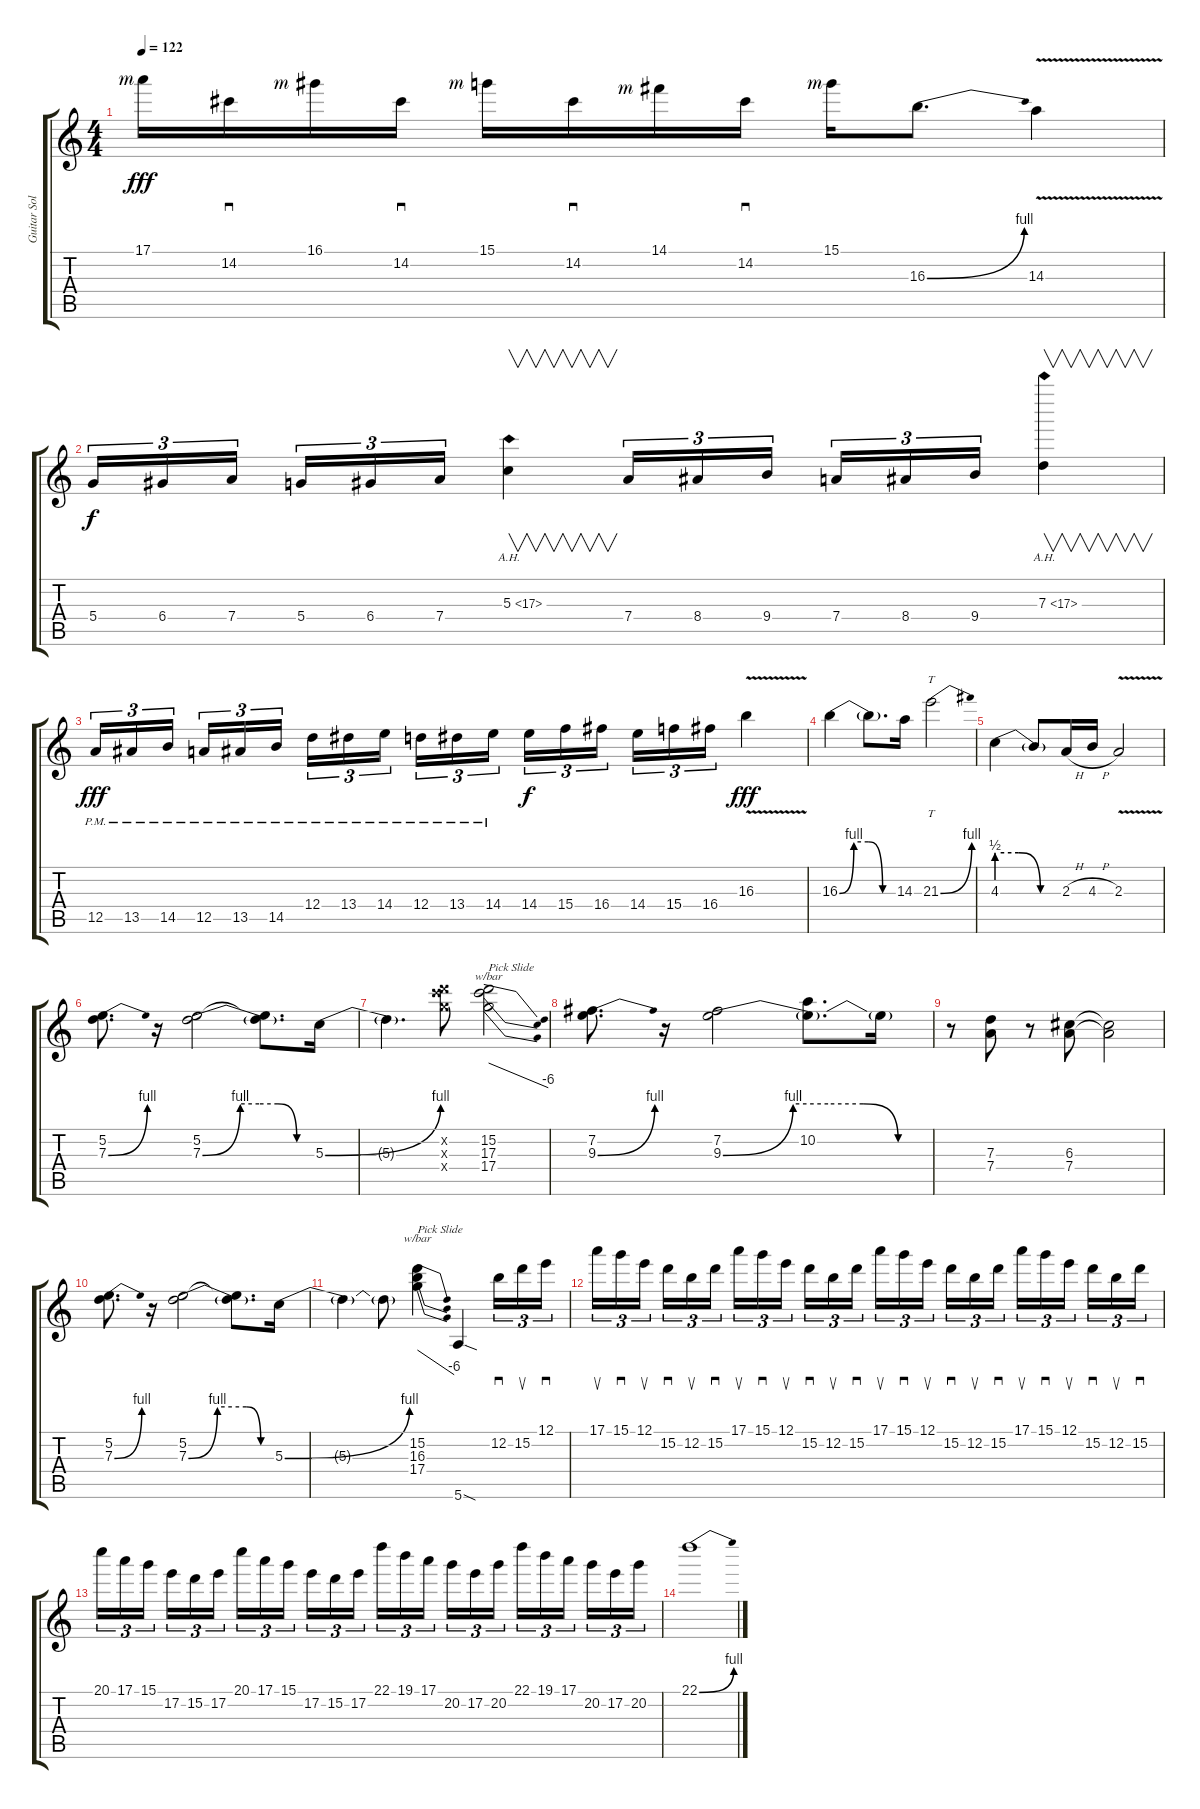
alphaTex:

\track ("Guitar Solo" "Guitar Sol") {instrument distortionguitar}
\staff {score tabs}
\tuning (E4 B3 G3 D3 A2 E2) {hide}
\ts (4 4)
\tempo 122
\clef g2
\ks c
17.1{rf 3}.16{dy fff} 14.2.16{sd} 16.1{rf 3}.16 14.2.16{sd} 15.1{rf 3}.16 14.2.16{sd} 14.1{rf 3}.16 14.2.16{sd} 15.1{rf 3}.16 16.3{be (bend 0 0 60 4)}.8{d} 14.3{v}.4 |
5.4.16{tu (3 2) dy f} 6.4.16{tu (3 2)} 7.4.16{tu (3 2) beam splitsecondary} 5.4.16{tu (3 2)} 6.4.16{tu (3 2)} 7.4.16{tu (3 2)} 5.3{ah 12}.4{v} 7.4.16{tu (3 2)} 8.4.16{tu (3 2)} 9.4.16{tu (3 2) beam splitsecondary} 7.4.16{tu (3 2)} 8.4.16{tu (3 2)} 9.4.16{tu (3 2)} 7.3{ah 10}.4{v} |
12.5{pm}.16{tu (3 2) dy fff} 13.5{pm}.16{tu (3 2)} 14.5{pm}.16{tu (3 2) beam splitsecondary} 12.5{pm}.16{tu (3 2)} 13.5{pm}.16{tu (3 2)} 14.5{pm}.16{tu (3 2)} 12.4{pm}.16{tu (3 2)} 13.4{pm}.16{tu (3 2)} 14.4{pm}.16{tu (3 2) beam splitsecondary} 12.4{pm}.16{tu (3 2)} 13.4{pm}.16{tu (3 2)} 14.4{pm}.16{tu (3 2)} 14.4.16{tu (3 2) dy f} 15.4.16{tu (3 2)} 16.4.16{tu (3 2) beam splitsecondary} 14.4.16{tu (3 2)} 15.4.16{tu (3 2)} 16.4.16{tu (3 2)} 16.3{v}.4{dy fff} |
16.3{be (custom 0 0 15 4 30 4 45 0 60 0)}.4 16.3{t}.8{d} 14.3.16 21.3{be (bend 0 0 60 4)}.2{tt} |
4.3{be (custom 0 2 20 2 40 0 60 0)}.4 4.3{t}.8 2.3{h}.16 4.3{h}.16 2.3{v}.2 |
(5.2 7.3{be (bend 0 0 60 4)}).8{d} r.16 (5.2 7.3{be (custom 0 0 20 4 30 4 40 4 50 0 60 0)}).2 (5.2{t} 7.3{t}).8{d} 5.3{be (bend 0 0 60 4)}.16 |
5.3{t}.4{d} (15.2{x} 17.3{x} 17.4{x}).8 (15.2 17.3 17.4).2{tbe (dive default 0 0 60 -24) txt "Pick Slide"} |
(7.2 9.3{be (bend 0 0 60 4)}).8{d} r.16 (7.2 9.3{be (custom 0 0 20 4 30 4 40 4 50 0 60 0)}).2 (10.2 9.3{t}).8{d} 9.3{t}.16 |
r.8 (7.3 7.4).8 r.8 (6.3 7.4).8 (6.3{t} 7.4{t}).2 |
(5.2 7.3{be (bend 0 0 60 4)}).8{d} r.16 (5.2 7.3{be (custom 0 0 20 4 30 4 40 4 50 0 60 0)}).2 (5.2{t} 7.3{t}).8{d} 5.3{be (bend 0 0 60 4)}.16 |
5.3{t}.4 5.3{t}.8 (15.2 16.3 17.4).4{tbe (dive default 0 0 60 -24) txt "Pick Slide"} 5.6{sod}.4 12.2.16{sd tu (3 2)} 15.2.16{su tu (3 2)} 12.1.16{sd tu (3 2)} |
17.1.16{su tu (3 2)} 15.1.16{sd tu (3 2)} 12.1.16{su tu (3 2) beam splitsecondary} 15.2.16{sd tu (3 2)} 12.2.16{su tu (3 2)} 15.2.16{sd tu (3 2)} 17.1.16{su tu (3 2)} 15.1.16{sd tu (3 2)} 12.1.16{su tu (3 2) beam splitsecondary} 15.2.16{sd tu (3 2)} 12.2.16{su tu (3 2)} 15.2.16{sd tu (3 2)} 17.1.16{su tu (3 2)} 15.1.16{sd tu (3 2)} 12.1.16{su tu (3 2) beam splitsecondary} 15.2.16{sd tu (3 2)} 12.2.16{su tu (3 2)} 15.2.16{sd tu (3 2)} 17.1.16{su tu (3 2)} 15.1.16{sd tu (3 2)} 12.1.16{su tu (3 2) beam splitsecondary} 15.2.16{sd tu (3 2)} 12.2.16{su tu (3 2)} 15.2.16{sd tu (3 2)} |
20.1.16{tu (3 2)} 17.1.16{tu (3 2)} 15.1.16{tu (3 2) beam splitsecondary} 17.2.16{tu (3 2)} 15.2.16{tu (3 2)} 17.2.16{tu (3 2)} 20.1.16{tu (3 2)} 17.1.16{tu (3 2)} 15.1.16{tu (3 2) beam splitsecondary} 17.2.16{tu (3 2)} 15.2.16{tu (3 2)} 17.2.16{tu (3 2)} 22.1.16{tu (3 2)} 19.1.16{tu (3 2)} 17.1.16{tu (3 2) beam splitsecondary} 20.2.16{tu (3 2)} 17.2.16{tu (3 2)} 20.2.16{tu (3 2)} 22.1.16{tu (3 2)} 19.1.16{tu (3 2)} 17.1.16{tu (3 2) beam splitsecondary} 20.2.16{tu (3 2)} 17.2.16{tu (3 2)} 20.2.16{tu (3 2)} |
22.1{be (bend 0 0 60 4)}.1
